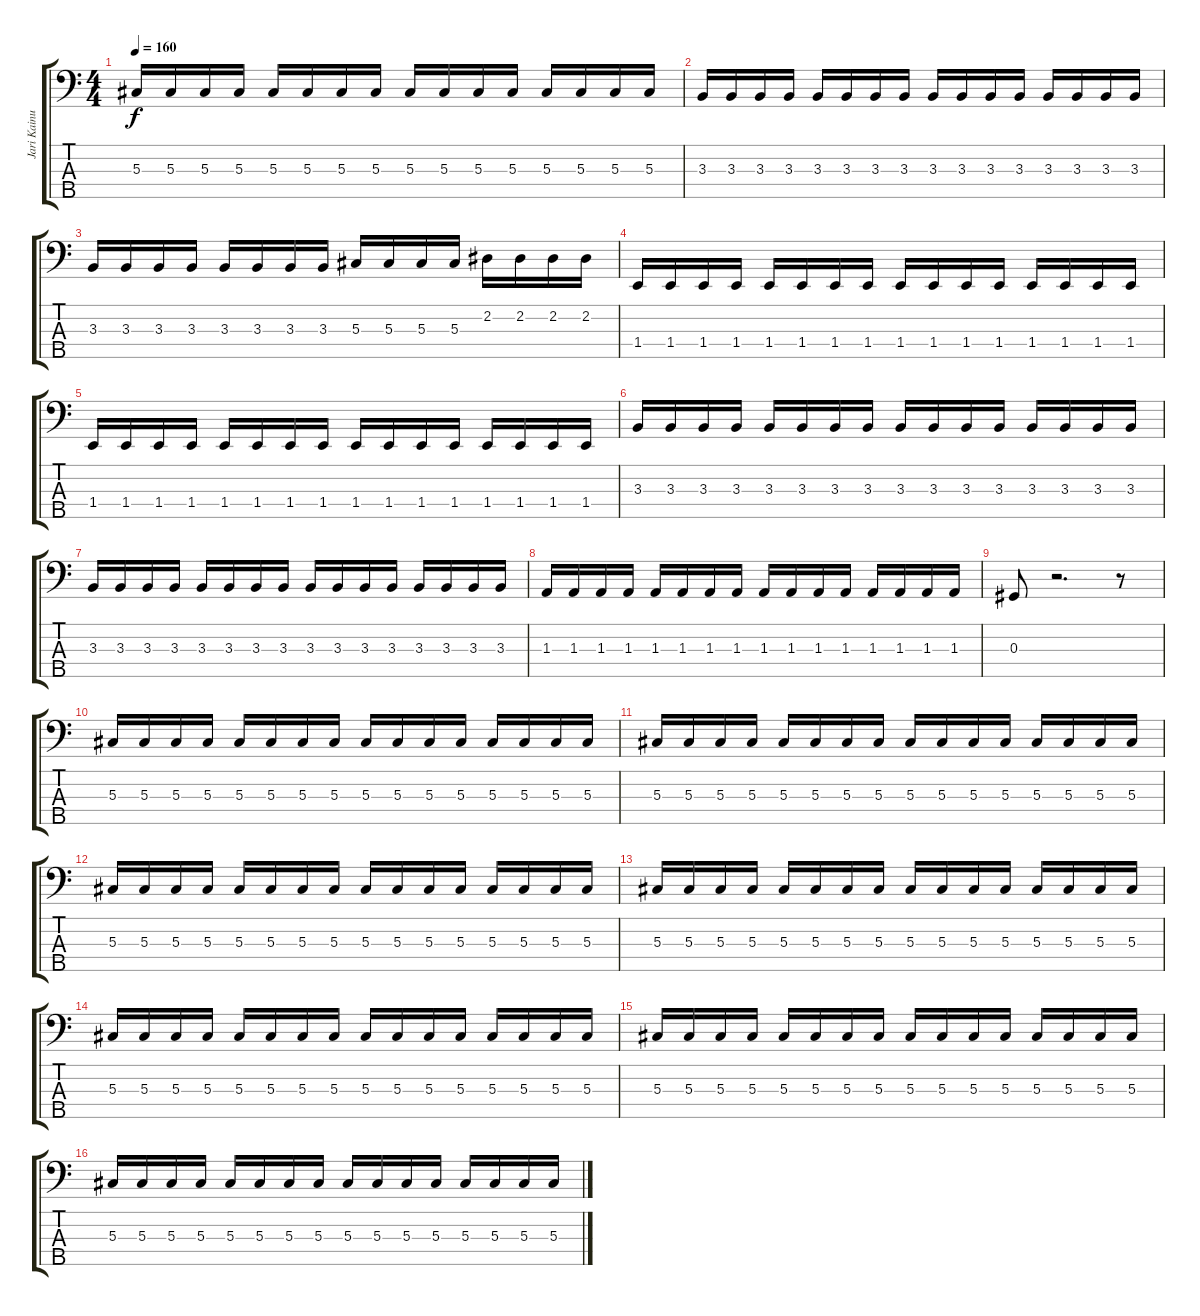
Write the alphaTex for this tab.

\track ("Jari Kainulaine" "Jari Kainu") {instrument electricbassfinger}
\staff {score tabs}
\tuning (Gb2 Db2 Ab1 Eb1 Bb0) {hide}
\ts (4 4)
\tempo 160
\clef f4
\ks c
5.3.16{dy f} 5.3.16 5.3.16 5.3.16 5.3.16 5.3.16 5.3.16 5.3.16 5.3.16 5.3.16 5.3.16 5.3.16 5.3.16 5.3.16 5.3.16 5.3.16 |
3.3.16 3.3.16 3.3.16 3.3.16 3.3.16 3.3.16 3.3.16 3.3.16 3.3.16 3.3.16 3.3.16 3.3.16 3.3.16 3.3.16 3.3.16 3.3.16 |
3.3.16 3.3.16 3.3.16 3.3.16 3.3.16 3.3.16 3.3.16 3.3.16 5.3.16 5.3.16 5.3.16 5.3.16 2.2.16 2.2.16 2.2.16 2.2.16 |
1.4.16 1.4.16 1.4.16 1.4.16 1.4.16 1.4.16 1.4.16 1.4.16 1.4.16 1.4.16 1.4.16 1.4.16 1.4.16 1.4.16 1.4.16 1.4.16 |
1.4.16 1.4.16 1.4.16 1.4.16 1.4.16 1.4.16 1.4.16 1.4.16 1.4.16 1.4.16 1.4.16 1.4.16 1.4.16 1.4.16 1.4.16 1.4.16 |
3.3.16 3.3.16 3.3.16 3.3.16 3.3.16 3.3.16 3.3.16 3.3.16 3.3.16 3.3.16 3.3.16 3.3.16 3.3.16 3.3.16 3.3.16 3.3.16 |
3.3.16 3.3.16 3.3.16 3.3.16 3.3.16 3.3.16 3.3.16 3.3.16 3.3.16 3.3.16 3.3.16 3.3.16 3.3.16 3.3.16 3.3.16 3.3.16 |
1.3.16 1.3.16 1.3.16 1.3.16 1.3.16 1.3.16 1.3.16 1.3.16 1.3.16 1.3.16 1.3.16 1.3.16 1.3.16 1.3.16 1.3.16 1.3.16 |
0.3.8 r.2{d} r.8 |
5.3.16 5.3.16 5.3.16 5.3.16 5.3.16 5.3.16 5.3.16 5.3.16 5.3.16 5.3.16 5.3.16 5.3.16 5.3.16 5.3.16 5.3.16 5.3.16 |
5.3.16 5.3.16 5.3.16 5.3.16 5.3.16 5.3.16 5.3.16 5.3.16 5.3.16 5.3.16 5.3.16 5.3.16 5.3.16 5.3.16 5.3.16 5.3.16 |
5.3.16 5.3.16 5.3.16 5.3.16 5.3.16 5.3.16 5.3.16 5.3.16 5.3.16 5.3.16 5.3.16 5.3.16 5.3.16 5.3.16 5.3.16 5.3.16 |
5.3.16 5.3.16 5.3.16 5.3.16 5.3.16 5.3.16 5.3.16 5.3.16 5.3.16 5.3.16 5.3.16 5.3.16 5.3.16 5.3.16 5.3.16 5.3.16 |
5.3.16 5.3.16 5.3.16 5.3.16 5.3.16 5.3.16 5.3.16 5.3.16 5.3.16 5.3.16 5.3.16 5.3.16 5.3.16 5.3.16 5.3.16 5.3.16 |
5.3.16 5.3.16 5.3.16 5.3.16 5.3.16 5.3.16 5.3.16 5.3.16 5.3.16 5.3.16 5.3.16 5.3.16 5.3.16 5.3.16 5.3.16 5.3.16 |
5.3.16 5.3.16 5.3.16 5.3.16 5.3.16 5.3.16 5.3.16 5.3.16 5.3.16 5.3.16 5.3.16 5.3.16 5.3.16 5.3.16 5.3.16 5.3.16
